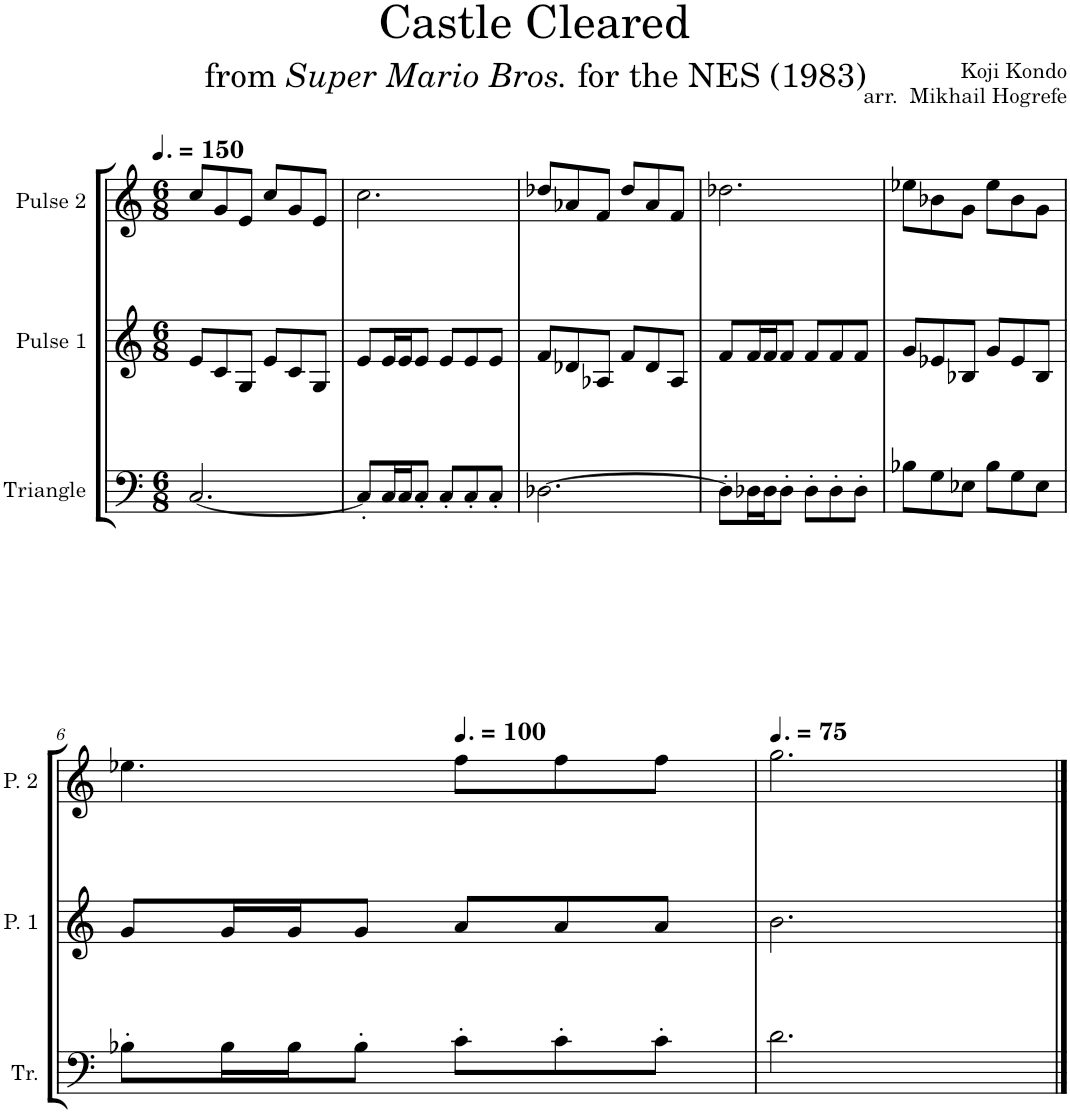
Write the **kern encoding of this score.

**kern	**kern	**kern
*part3	*part2	*part1
*staff3	*staff2	*staff1
*I"Triangle	*I"Pulse 1	*I"Pulse 2
*I'Tr.	*I'P. 1	*I'P. 2
*clefF4	*clefG2	*clefG2
*k[]	*k[]	*k[]
*M6/8	*M6/8	*M6/8
*MM225	*MM225	*MM225
=1	=1	=1
[2.C/	8e/L	8cc/L
.	8c/	8g/
.	8G/J	8e/J
.	8e/L	8cc/L
.	8c/	8g/
.	8G/J	8e/J
=2	=2	=2
8C'/L]	8e/L	2.cc\
16C/L	16e/L	.
16C/J	16e/J	.
8C'/J	8e/J	.
8C'/L	8e/L	.
8C'/	8e/	.
8C'/J	8e/J	.
=3	=3	=3
[2.D-X\	8f/L	8dd-X/L
.	8d-X/	8a-X/
.	8A-X/J	8f/J
.	8f/L	8dd-/L
.	8d-/	8a-/
.	8A-/J	8f/J
=4	=4	=4
8D-'\L]	8f/L	2.dd-X\
16D-X\L	16f/L	.
16D-\J	16f/J	.
8D-'\J	8f/J	.
8D-'\L	8f/L	.
8D-'\	8f/	.
8D-'\J	8f/J	.
=5	=5	=5
8B-X\L	8g/L	8ee-X\L
8G\	8e-X/	8b-X\
8E-X\J	8B-X/J	8g\J
8B-\L	8g/L	8ee-\L
8G\	8e-/	8b-\
8E-\J	8B-/J	8g\J
!!LO:LB:g=z
=6	=6	=6
8B-X'\L	8g/L	4.ee-X\
16B-\L	16g/L	.
16B-\J	16g/J	.
8B-'\J	8g/J	.
*	*	*MM150
8c'\L	8a/L	8ff\L
8c'\	8a/	8ff\
8c'\J	8a/J	8ff\J
=7	=7	=7
*	*	*MM113
2.d\	2.b\	2.gg\
==	==	==
*-	*-	*-
